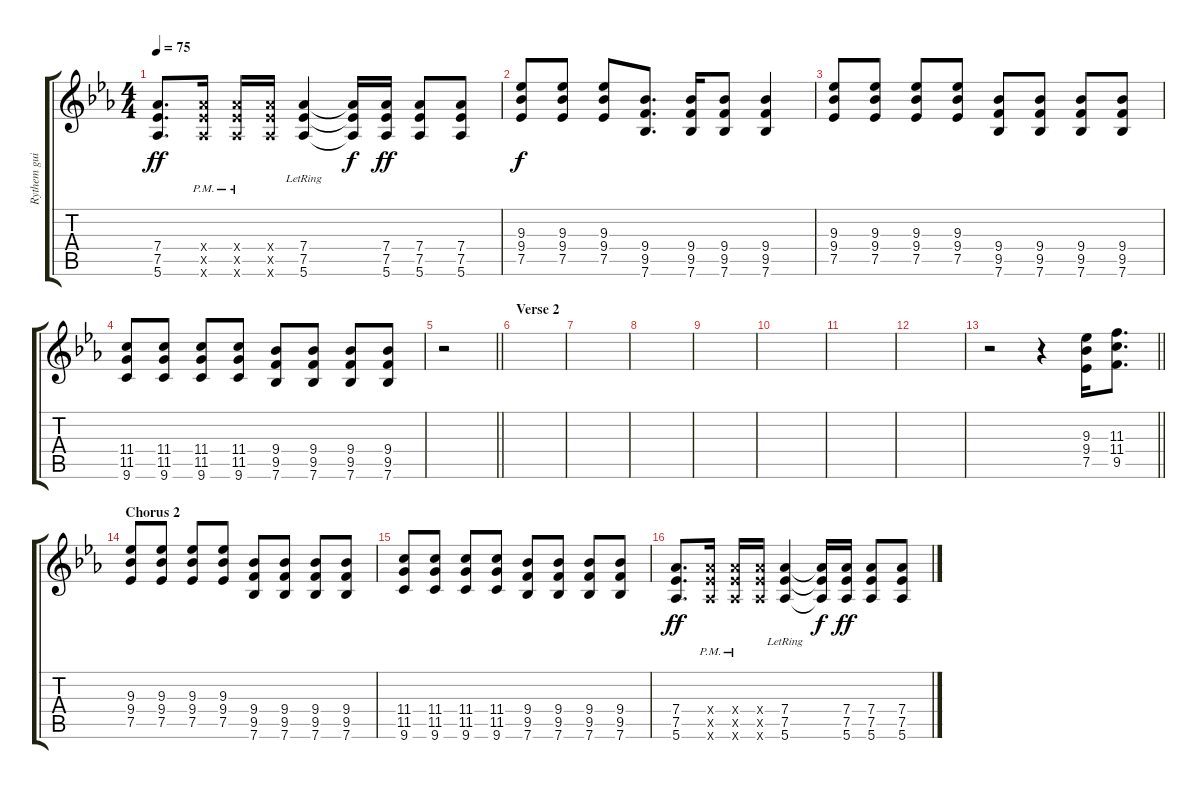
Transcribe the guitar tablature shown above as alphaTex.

\track ("Rythem guitar" "Rythem gui") {instrument overdrivenguitar}
\staff {score tabs}
\tuning (Eb4 Bb3 Gb3 Db3 Ab2 Eb2) {hide}
\ts (4 4)
\tempo 75
\clef g2
\ks eb
(7.4 7.5 5.6).8{d dy ff} (7.4{pm x} 7.5{pm x} 5.6{pm x}).16 (7.4{pm x} 7.5{pm x} 5.6{pm x}).16 (7.4{x} 7.5{x} 5.6{x}).16 (7.4{lr} 7.5{lr} 5.6{lr}).4 (7.4{t} 7.5{t} 5.6{t}).16{dy f} (7.4 7.5 5.6).16{dy ff} (7.4 7.5 5.6).8 (7.4 7.5 5.6).8 |
(9.3 9.4 7.5).8{dy f} (9.3 9.4 7.5).8 (9.3 9.4 7.5).8 (9.4 9.5 7.6).8{d} (9.4 9.5 7.6).16 (9.4 9.5 7.6).8 (9.4 9.5 7.6).4 |
(9.3 9.4 7.5).8 (9.3 9.4 7.5).8 (9.3 9.4 7.5).8 (9.3 9.4 7.5).8 (9.4 9.5 7.6).8 (9.4 9.5 7.6).8 (9.4 9.5 7.6).8 (9.4 9.5 7.6).8 |
(11.4 11.5 9.6).8 (11.4 11.5 9.6).8 (11.4 11.5 9.6).8 (11.4 11.5 9.6).8 (9.4 9.5 7.6).8 (9.4 9.5 7.6).8 (9.4 9.5 7.6).8 (9.4 9.5 7.6).8 |
\barLineRight lightlight
r.2 |
\section ("" "Verse 2")
|
|
|
|
|
|
|
\barLineRight lightlight
r.2 r.4 (9.3 9.4 7.5).16 (11.3 11.4 9.5).8{d} |
\section ("" "Chorus 2")
(9.3 9.4 7.5).8 (9.3 9.4 7.5).8 (9.3 9.4 7.5).8 (9.3 9.4 7.5).8 (9.4 9.5 7.6).8 (9.4 9.5 7.6).8 (9.4 9.5 7.6).8 (9.4 9.5 7.6).8 |
(11.4 11.5 9.6).8 (11.4 11.5 9.6).8 (11.4 11.5 9.6).8 (11.4 11.5 9.6).8 (9.4 9.5 7.6).8 (9.4 9.5 7.6).8 (9.4 9.5 7.6).8 (9.4 9.5 7.6).8 |
(7.4 7.5 5.6).8{d dy ff} (7.4{pm x} 7.5{pm x} 5.6{pm x}).16 (7.4{pm x} 7.5{pm x} 5.6{pm x}).16 (7.4{x} 7.5{x} 5.6{x}).16 (7.4{lr} 7.5{lr} 5.6{lr}).4 (7.4{t} 7.5{t} 5.6{t}).16{dy f} (7.4 7.5 5.6).16{dy ff} (7.4 7.5 5.6).8 (7.4 7.5 5.6).8
